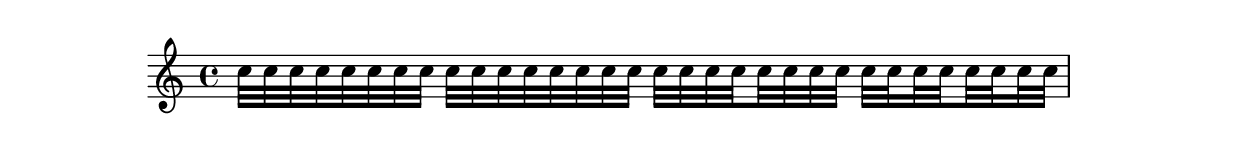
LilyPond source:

% DO NOT EDIT this file manually; it is automatically
% generated from Documentation/snippets/new
% Make any changes in Documentation/snippets/new/
% and then run scripts/auxiliar/makelsr.py
%
% This file is in the public domain.
%% Note: this file works from version 2.13.36
\version "2.13.36"

\header {
%% Translation of GIT committish: 91eeed36c877fe625d957437d22081721c8c6345

  texidoces = "

Las barras de semicorchea, o de figuras más breves, no se subdividen
de forma predeterminada.  Esto es, las tres (o más) barras se amplían
sin romperse sobre grupos completos de notas.  Este comportamiento se
puede modificar para subdividir las barras en subgrupos mediante el
establecimiento de la propiedad @code{subdivideBeams}.  Cuando está
activada, las barras se subdividen a intervalos definidos por el valor
actual de @code{baseMoment} mediante la reducción de las barras
repetidas a una sola entre los subgrupos.  Observe que el valor
predeterminado de @code{baseMoment} es uno más que el denominador del
tipo de compás actual, si no se fija explícitamente.  Se debe ajustar
a una fracción que da la duración del subgrupo de barras utilizando la
función @code{ly:make-moment}, como se ve en este fragmento de código.
Asimismo, cuando se modifica @code{baseMoment}, se debería cambiar
también @code{beatStructure} para que corresponda al @code{baseMoment}
nuevo:

"
  doctitlees = "Subdivisión de barras"

%% Translation of GIT committish: 190a067275167c6dc9dd0afef683d14d392b7033
  texidocfr = "
Les ligatures d'une succession de notes de durée inférieure à la croche
ne sont pas subdivisées par défaut.  Autrement dit, tous les traits de
ligature ( deux ou plus) seront continus.  Ce comportement peut être
modifié afin de diviser la ligature en sous-groupes grâce à la propriété
@code{subdivideBeams}.  Lorsqu'elle est activée, les ligatures seront
subdivisées selon un intervalle défini par @code{baseMoment}@tie{}; il n'y
aura alors plus qu'un seul trait de ligature entre chaque sous-groupe.
Par défaut, @code{baseMoment} fixe la valeur de référence par rapport à
la métrique en vigueur.  Il faudra donc lui fournir, à l'aide de la
fonction @code{ly:make-moment}, une fraction correspondant à la durée du
sous-groupe désiré comme dans l'exemple ci-dessous.  Gardez à l'esprit
que, si vous venez à modifier @code{baseMoment}, vous devrez
probablement adapter @code{beatStrusture} afin qu'il reste en adéquation
avec les nouvelles valeurs de @code{baseMoment}.

"
  doctitlefr = "Subdivision des ligatures"

  lsrtags = "rhythms"

  texidoc = "
The beams of consecutive 16th (or shorter) notes are, by default, not
subdivided.  That is, the three (or more) beams stretch unbroken over
entire groups of notes.  This behavior can be modified to subdivide
the beams into sub-groups by setting the property
@code{subdivideBeams}. When set, multiple beams will be subdivided at
intervals defined by the current value of @code{baseMoment} by reducing
the multiple beams to just one beam between the sub-groups. Note that
@code{baseMoment} defaults to one over the denominator of the current
time signature if not set explicitly. It must be set to a fraction
giving the duration of the beam sub-group using the
@code{ly:make-moment} function, as shown in this snippet. Also, when
@code{baseMoment} is changed, @code{beatStructure} should also be changed
to match the new @code{baseMoment}:

"
  doctitle = "Subdividing beams"
} % begin verbatim


\relative c'' {
  c32[ c c c c c c c]
  \set subdivideBeams = ##t
  c32[ c c c c c c c]

  % Set beam sub-group length to an eighth note
  \set baseMoment = #(ly:make-moment 1 8)
  \set beatStructure = #'(2 2 2 2)
  c32[ c c c c c c c]

  % Set beam sub-group length to a sixteenth note
  \set baseMoment = #(ly:make-moment 1 16)
  \set beatStructure = #'(4 4 4 4)
  c32[ c c c c c c c]
}

